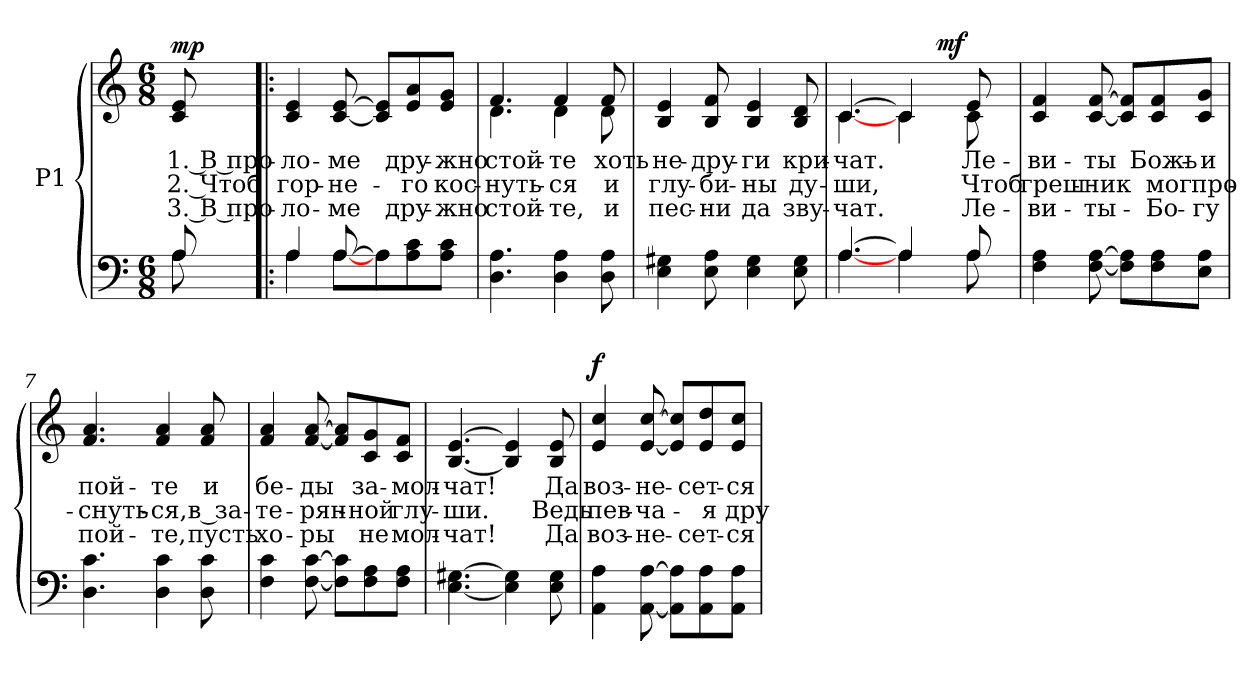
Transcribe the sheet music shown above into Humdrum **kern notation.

**kern	**kern	**text	**text	**text	**dynam
*part1	*part1	*part1	*part1	*part1	*part1
*staff2	*staff1	*staff1	*staff1	*staff1	*staff1/2
*I"P1	*	*	*	*	*
!!LO:PB:g=z
*clefF4	*clefG2	*	*	*	*
*k[]	*k[]	*	*	*	*
*C:	*C:	*	*	*	*
*M6/8	*M6/8	*	*	*	*
=1	=1	=1	=1	=1	=1
*^	*	*	*	*	*
!	!	!	!LO:LY:b:color=#000000	!LO:LY:b:color=#000000	!LO:LY:b:color=#000000	!
8Ai/	8Ai\	8ci/ 8ei	1. В про-	2. Чтоб	3. В про-	mp
=2!|:	=2!|:	=2!|:	=2!|:	=2!|:	=2!|:	=2!|:
!	!	!	!LO:LY:b:color=#000000	!LO:LY:b:color=#000000	!LO:LY:b:color=#000000	!
4Ai/	4Ai\	4ci/ 4ei	-ло-	гор-	-ло-	.
!	!	!	!LO:LY:b:color=#000000	!LO:LY:b:color=#000000	!LO:LY:b:color=#000000	!
[>8Ai/	[<8Ai\L	[<8ci/ [>8ei	-ме	-не-	-ме	.
8Ai\L]	8Ai\J	8ci]/ 8ei]/L	.	.	.	.
!	!	!	!LO:LY:b:color=#000000	!LO:LY:b:color=#000000	!LO:LY:b:color=#000000	!
8Ai\ 8ci\	4ryy	8ei/ 8ai/	дру-	-го	дру-	.
!	!	!	!LO:LY:b:color=#000000	!LO:LY:b:color=#000000	!LO:LY:b:color=#000000	!
8Ai\ 8ci\J	.	8ei/ 8gi/J	-жно	кос-	-жно	.
*v	*v	*	*	*	*	*
=3	=3	=3	=3	=3	=3
!	!	!LO:LY:b:color=#000000	!LO:LY:b:color=#000000	!LO:LY:b:color=#000000	!
*	*^	*	*	*	*
4.Di\ 4.Ai	4.fi/	4.di\	стой-	-нуть-	стой-	.
!	!	!	!LO:LY:b:color=#000000	!LO:LY:b:color=#000000	!LO:LY:b:color=#000000	!
4Di\ 4Ai	4fi/	4di\	-те	-ся	-те,	.
!	!	!	!LO:LY:b:color=#000000	!LO:LY:b:color=#000000	!LO:LY:b:color=#000000	!
8Di\ 8Ai	8fi/	8di\	хоть	и	и	.
*	*v	*v	*	*	*	*
=4	=4	=4	=4	=4	=4
*	*^	*	*	*	*
!	!	!	!LO:LY:b:color=#000000	!LO:LY:b:color=#000000	!LO:LY:b:color=#000000	!
*	*v	*v	*	*	*	*
4Ei\ 4G#Xi	4Bi/ 4ei	не-	глу-	пес-	.
!	!	!LO:LY:b:color=#000000	!LO:LY:b:color=#000000	!LO:LY:b:color=#000000	!
8Ei\ 8Ai	8Bi/ 8fi	-дру-	-би-	-ни	.
!	!	!LO:LY:b:color=#000000	!LO:LY:b:color=#000000	!LO:LY:b:color=#000000	!
4Ei\ 4G#i	4Bi/ 4ei	-ги	-ны	да	.
!	!	!LO:LY:b:color=#000000	!LO:LY:b:color=#000000	!LO:LY:b:color=#000000	!
8Ei\ 8G#i	8Bi/ 8di	кри-	ду-	зву-	.
=5	=5	=5	=5	=5	=5
*^	*	*	*	*	*
!	!	!	!LO:LY:b:color=#000000	!LO:LY:b:color=#000000	!LO:LY:b:color=#000000	!
*	*	*^	*	*	*	*
*	*	*	*^	*	*	*	*
[>4.Ai/	[<4.Ai\	[>4.ci/	[<4.ci\	2ryy	-чат.	-ши,	-чат.	.
4Ai/]	4Ai\	4ci/]	4ci\	.	.	.	.	.
.	.	.	.	128ryy	.	.	.	.
.	.	.	.	512.ryy	.	.	.	.
.	.	.	.	8ryy	.	.	.	mf
!	!	!	!	!	!LO:LY:b:color=#000000	!LO:LY:b:color=#000000	!LO:LY:b:color=#000000	!
8Ai/	8Ai\	8ei/	8ci\	.	Ле-	Чтоб	Ле-	.
.	.	.	.	16ryy	.	.	.	.
.	.	.	.	32ryy	.	.	.	.
.	.	.	.	64ryy	.	.	.	.
.	.	.	.	256ryy	.	.	.	.
.	.	.	.	1024ryy	.	.	.	.
*v	*v	*	*	*	*	*	*	*
*	*v	*v	*v	*	*	*	*
!!LO:LB:g=z
=6	=6	=6	=6	=6	=6
*^	*^	*	*	*	*
*	*	*	*^	*	*	*	*
!	!	!	!	!	!LO:LY:b:color=#000000	!LO:LY:b:color=#000000	!LO:LY:b:color=#000000	!
*v	*v	*	*	*	*	*	*	*
*	*v	*v	*v	*	*	*	*
4Fi\ 4Ai	4ci/ 4fi	-ви-	греш-	-ви-	.
!	!	!LO:LY:b:color=#000000	!LO:LY:b:color=#000000	!LO:LY:b:color=#000000	!
[<8Fi\ [>8Ai	[<8ci/ [>8fi	-ты	-ник	-ты-	.
8Fi]\ 8Ai]\L	8ci]/ 8fi]/L	.	.	.	.
!	!	!LO:LY:b:color=#000000	!LO:LY:b:color=#000000	!LO:LY:b:color=#000000	!
8Fi\ 8Ai\	8ci/ 8fi/	Божь-	мог	-Бо-	.
!	!	!LO:LY:b:color=#000000	!LO:LY:b:color=#000000	!LO:LY:b:color=#000000	!
8Ei\ 8Ai\J	8ci/ 8gi/J	-и	про-	-гу	.
=7	=7	=7	=7	=7	=7
!	!	!LO:LY:b:color=#000000	!LO:LY:b:color=#000000	!LO:LY:b:color=#000000	!
4.Di\ 4.ci	4.fi/ 4.ai	пой-	-снуть-	пой-	.
!	!	!LO:LY:b:color=#000000	!LO:LY:b:color=#000000	!LO:LY:b:color=#000000	!
4Di\ 4ci	4fi/ 4ai	-те	-ся,	-те,	.
!	!	!LO:LY:b:color=#000000	!LO:LY:b:color=#000000	!LO:LY:b:color=#000000	!
8Di\ 8ci	8fi/ 8ai	и	в за-	пусть	.
=8	=8	=8	=8	=8	=8
!	!	!LO:LY:b:color=#000000	!LO:LY:b:color=#000000	!LO:LY:b:color=#000000	!
4Fi\ 4ci	4fi/ 4ai	бе-	-те-	хо-	.
!	!	!LO:LY:b:color=#000000	!LO:LY:b:color=#000000	!LO:LY:b:color=#000000	!
[<8Fi\ [>8ci	[<8fi/ [>8ai	-ды	-рян-	-ры	.
8Fi]\ 8ci]\L	8fi]/ 8ai]/L	.	.	.	.
!	!	!LO:LY:b:color=#000000	!LO:LY:b:color=#000000	!LO:LY:b:color=#000000	!
8Fi\ 8Ai\	8ci/ 8gi/	за-	-ной	не	.
!	!	!LO:LY:b:color=#000000	!LO:LY:b:color=#000000	!LO:LY:b:color=#000000	!
8Fi\ 8Ai\J	8ci/ 8fi/J	-мол-	глу-	мол-	.
=9	=9	=9	=9	=9	=9
!	!	!LO:LY:b:color=#000000	!LO:LY:b:color=#000000	!LO:LY:b:color=#000000	!
[<4.Ei\ [>4.G#Xi	[<4.Bi/ [>4.ei	-чат!	-ши.	-чат!	.
4Ei\] 4G#i]	4Bi/] 4ei]	.	.	.	.
!	!	!LO:LY:b:color=#000000	!LO:LY:b:color=#000000	!LO:LY:b:color=#000000	!
8Ei\ 8G#i	8Bi/ 8ei	Да	Ведь	Да	.
!!LO:LB:g=z
=10	=10	=10	=10	=10	=10
!	!	!LO:LY:b:color=#000000	!LO:LY:b:color=#000000	!LO:LY:b:color=#000000	!
4AAi\ 4Ai	4ei/ 4cci	воз-	пев-	воз-	f
!	!	!LO:LY:b:color=#000000	!LO:LY:b:color=#000000	!LO:LY:b:color=#000000	!
[<8AAi\ [>8Ai	[<8ei/ [>8cci	-не-	-ча-	-не-	.
8AAi]\ 8Ai]\L	8ei]/ 8cci]/L	.	.	.	.
!	!	!LO:LY:b:color=#000000	!LO:LY:b:color=#000000	!LO:LY:b:color=#000000	!
8AAi\ 8Ai\	8ei/ 8ddi/	-сет-	-я	-сет-	.
!	!	!LO:LY:b:color=#000000	!LO:LY:b:color=#000000	!LO:LY:b:color=#000000	!
8AAi\ 8Ai\J	8ei/ 8cci/J	-ся	дру-	-ся	.
=	=	=	=	=	=
*-	*-	*-	*-	*-	*-
